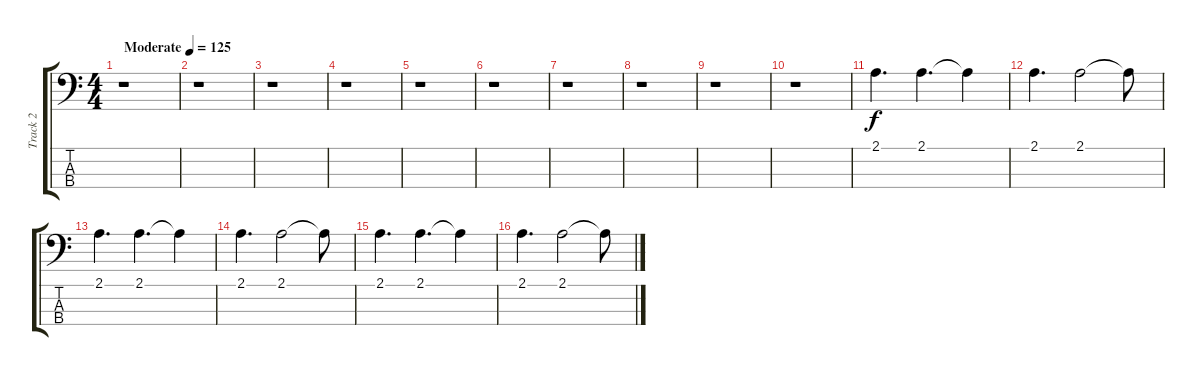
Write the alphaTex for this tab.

\track ("Track 2" "Track 2") {instrument electricbassfinger}
\staff {score tabs}
\tuning (G2 D2 A1 D1) {hide}
\ts (4 4)
\tempo (125 "Moderate")
\clef f4
\ks c
r.1{dy f instrument electricbassfinger} |
r.1 |
r.1 |
r.1 |
r.1 |
r.1 |
r.1 |
r.1 |
r.1 |
r.1 |
2.1.4{d} 2.1.4{d} 2.1{t}.4 |
2.1.4{d} 2.1.2 2.1{t}.8 |
2.1.4{d} 2.1.4{d} 2.1{t}.4 |
2.1.4{d} 2.1.2 2.1{t}.8 |
2.1.4{d} 2.1.4{d} 2.1{t}.4 |
2.1.4{d} 2.1.2 2.1{t}.8
